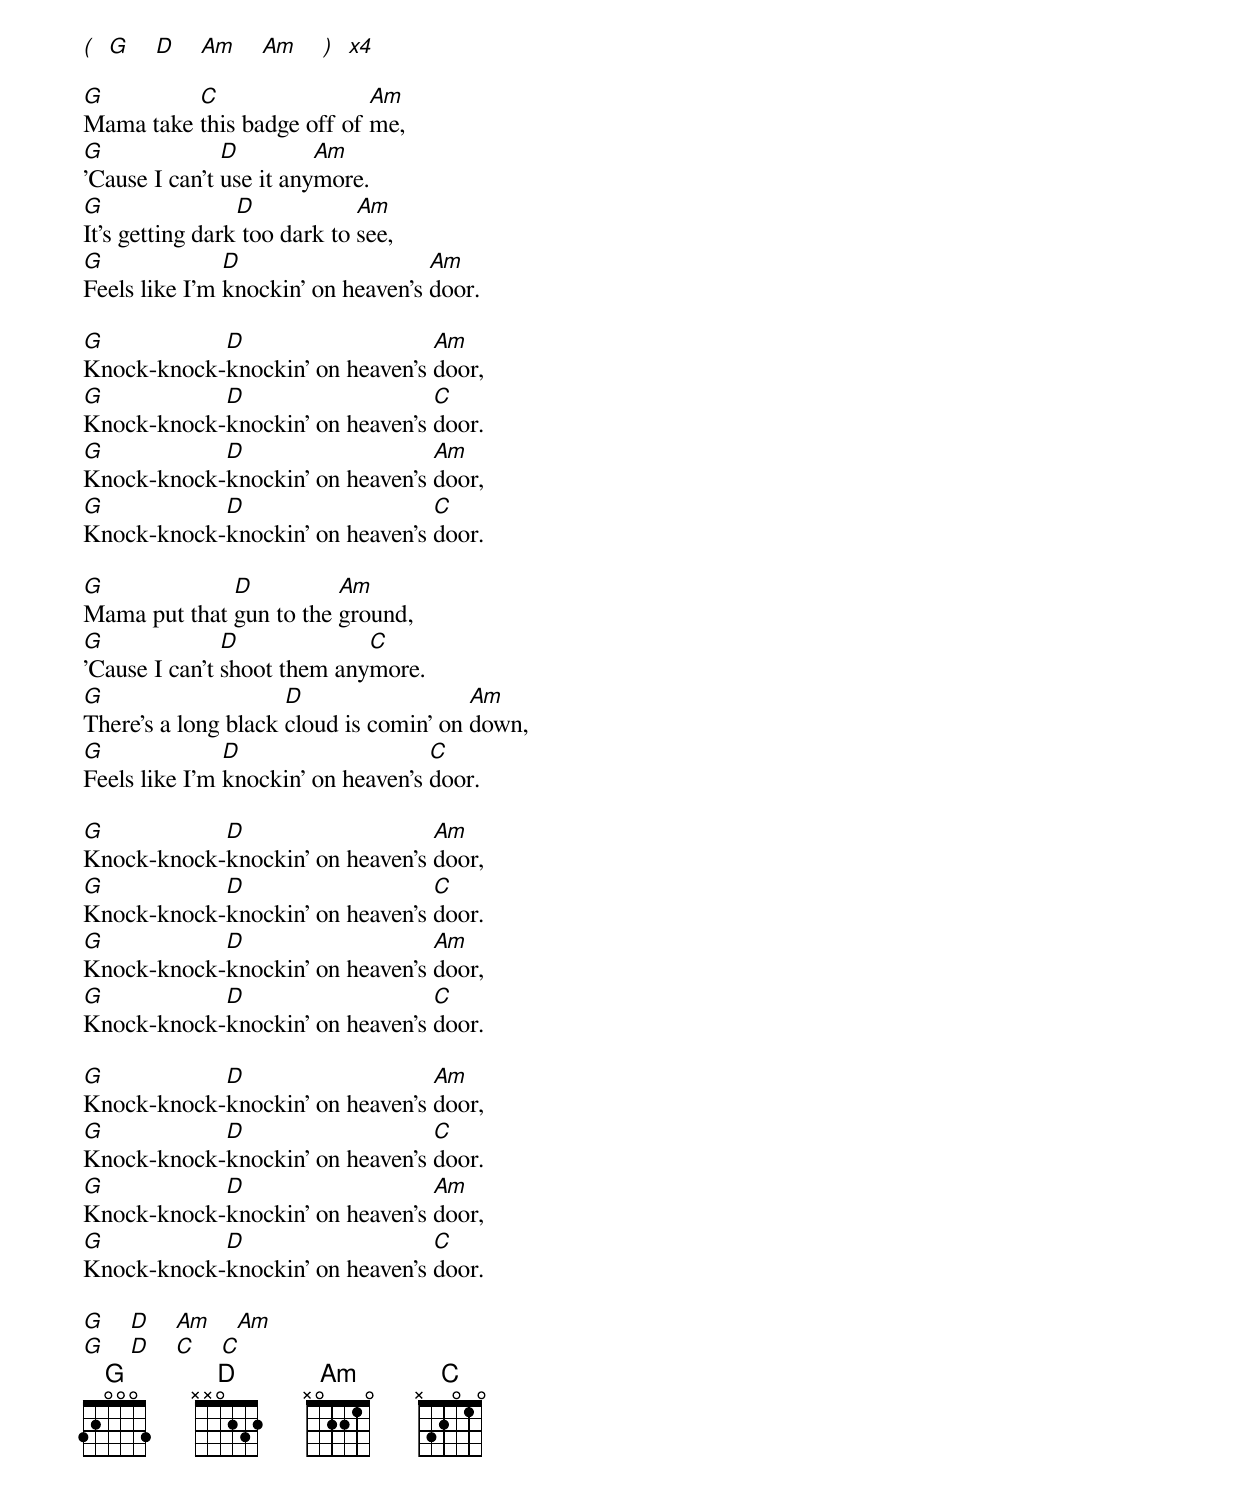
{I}
[(]  [G]    [D]    [Am]    [Am]    [)]  [x4]

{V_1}
[G]Mama take [C]this badge off of [Am]me,
[G]'Cause I can't [D]use it any[Am]more.
[G]It's getting dark[D] too dark to [Am]see,
[G]Feels like I'm [D]knockin' on heaven's [Am]door.

{C}
[G]Knock-knock-[D]knockin' on heaven's [Am]door,
[G]Knock-knock-[D]knockin' on heaven's [C]door.
[G]Knock-knock-[D]knockin' on heaven's [Am]door,
[G]Knock-knock-[D]knockin' on heaven's [C]door.

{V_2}
[G]Mama put that [D]gun to the [Am]ground,
[G]'Cause I can't [D]shoot them any[C]more.
[G]There's a long black [D]cloud is comin' on [Am]down,
[G]Feels like I'm [D]knockin' on heaven's [C]door.

{C}
[G]Knock-knock-[D]knockin' on heaven's [Am]door,
[G]Knock-knock-[D]knockin' on heaven's [C]door.
[G]Knock-knock-[D]knockin' on heaven's [Am]door,
[G]Knock-knock-[D]knockin' on heaven's [C]door.

{C}
[G]Knock-knock-[D]knockin' on heaven's [Am]door,
[G]Knock-knock-[D]knockin' on heaven's [C]door.
[G]Knock-knock-[D]knockin' on heaven's [Am]door,
[G]Knock-knock-[D]knockin' on heaven's [C]door.

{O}
[G]    [D]    [Am]    [Am]
[G]    [D]    [C]    [C]
